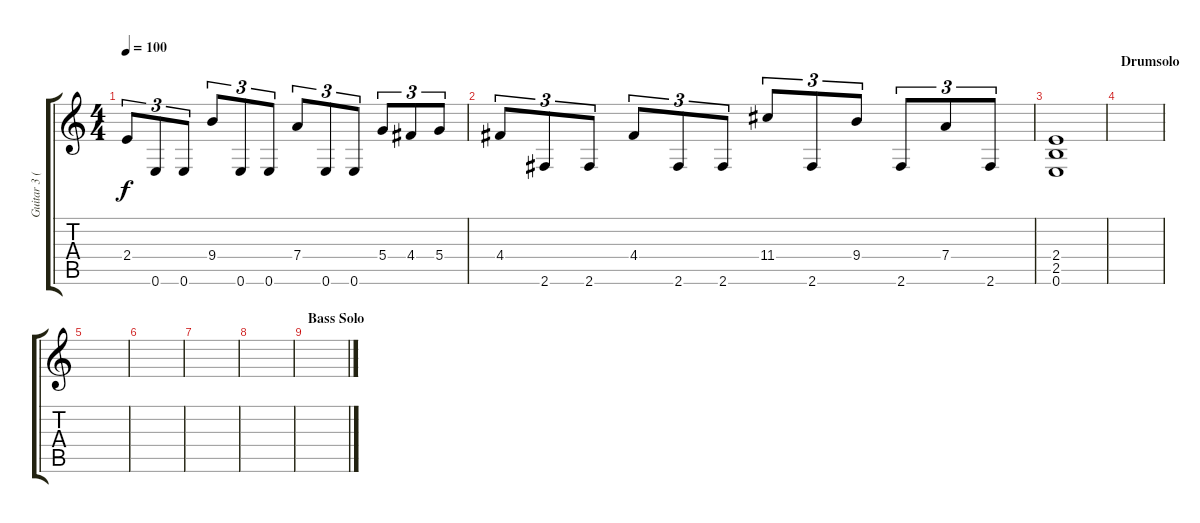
\track ("Guitar 3 (Dist)" "Guitar 3 (") {instrument distortionguitar}
\staff {score tabs}
\tuning (E4 B3 G3 D3 A2 E2) {hide}
\ts (4 4)
\tempo 100
\clef g2
\ks c
2.4.8{tu (3 2) dy f} 0.6.8{tu (3 2)} 0.6.8{tu (3 2)} 9.4.8{tu (3 2)} 0.6.8{tu (3 2)} 0.6.8{tu (3 2)} 7.4.8{tu (3 2)} 0.6.8{tu (3 2)} 0.6.8{tu (3 2)} 5.4.8{tu (3 2)} 4.4.8{tu (3 2)} 5.4.8{tu (3 2)} |
4.4.8{tu (3 2)} 2.6.8{tu (3 2)} 2.6.8{tu (3 2)} 4.4.8{tu (3 2)} 2.6.8{tu (3 2)} 2.6.8{tu (3 2)} 11.4.8{tu (3 2)} 2.6.8{tu (3 2)} 9.4.8{tu (3 2)} 2.6.8{tu (3 2)} 7.4.8{tu (3 2)} 2.6.8{tu (3 2)} |
(2.4 2.5 0.6).1 |
\section ("" "Drumsolo")
|
|
|
|
|
\section ("" "Bass Solo")
